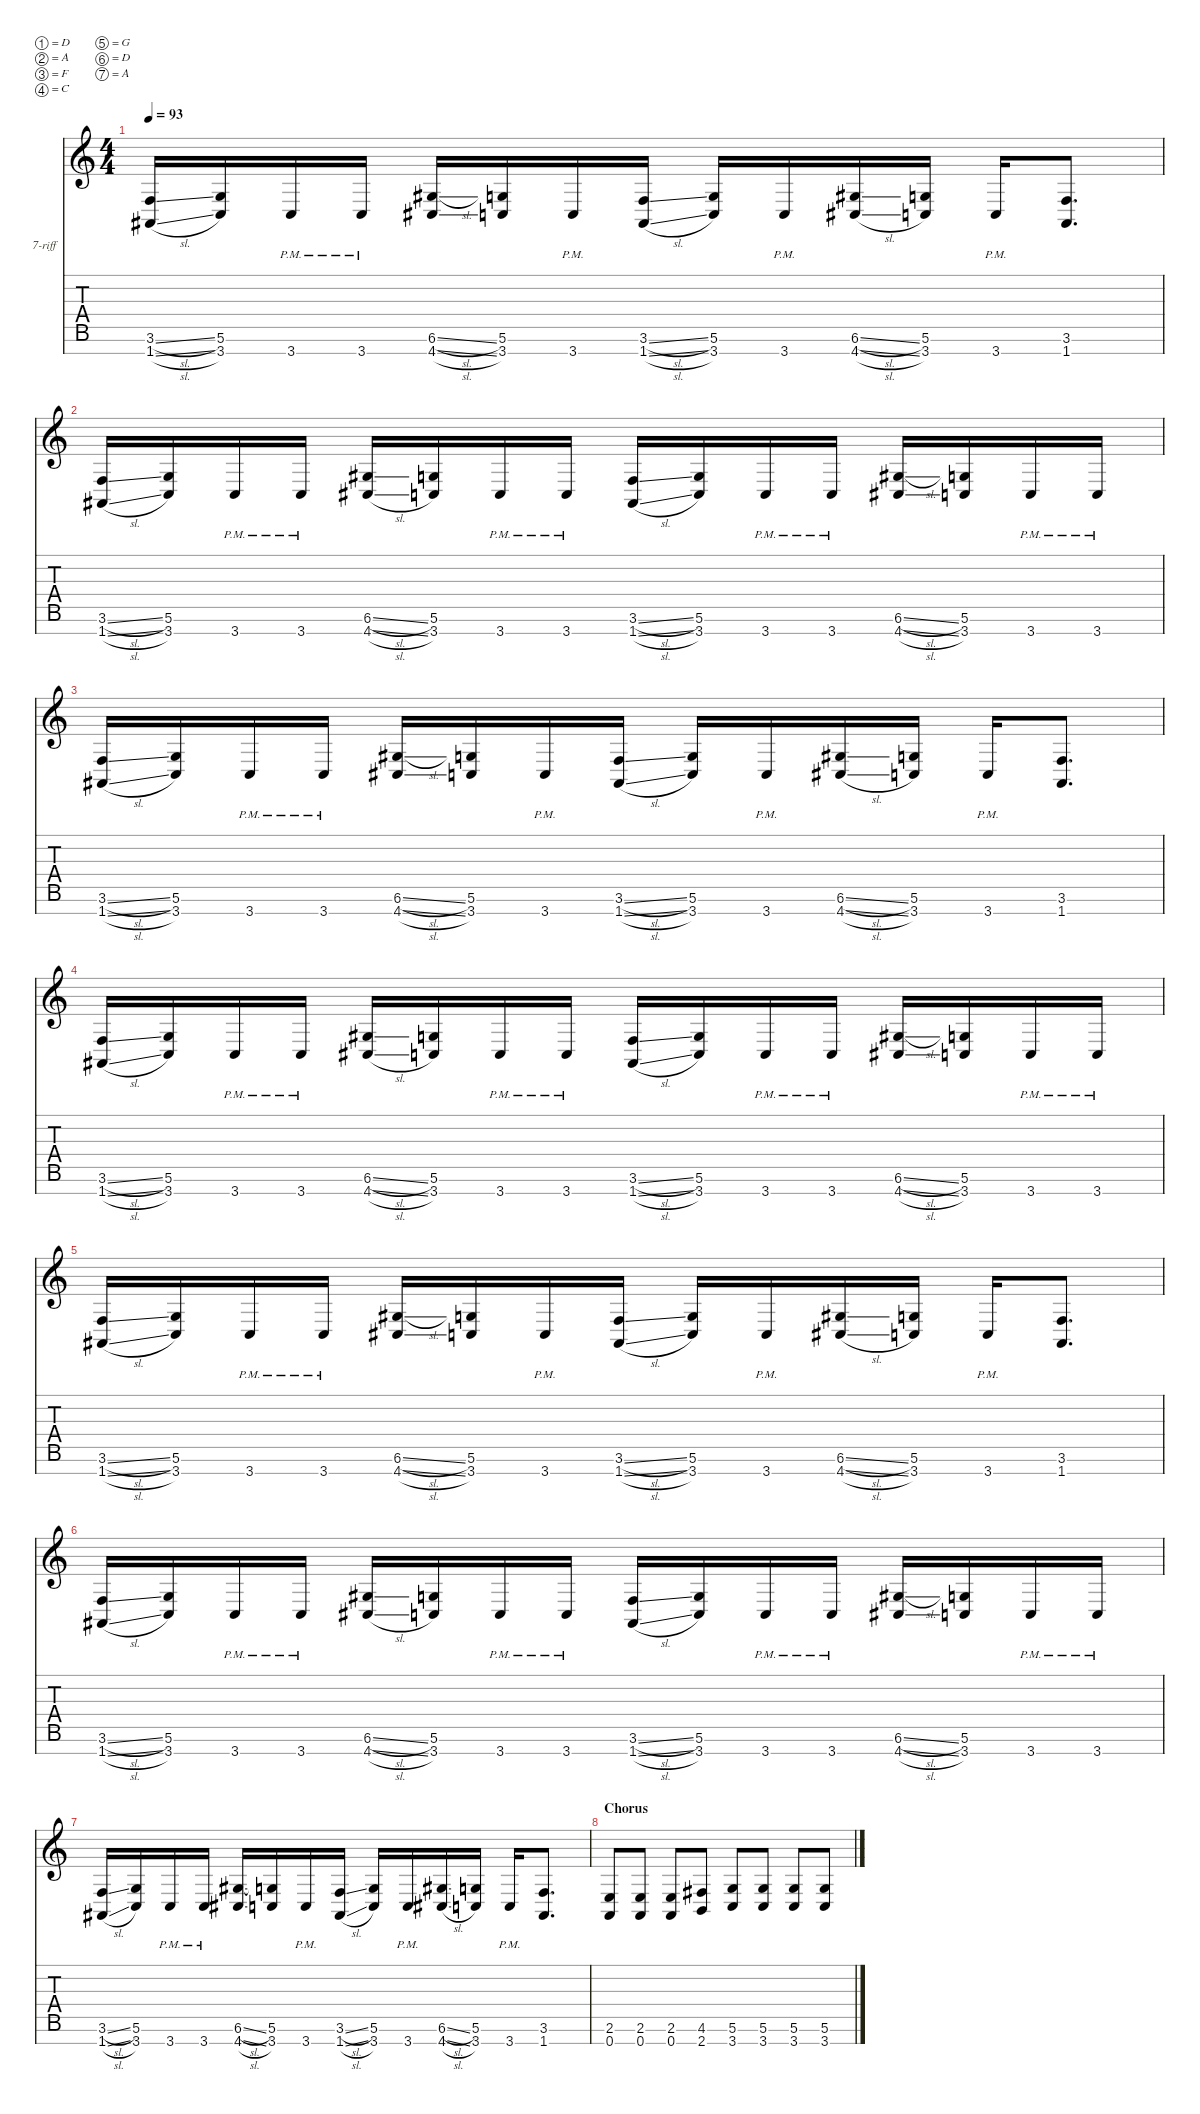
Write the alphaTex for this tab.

\defaultSystemsLayout 4
\hideDynamics
\bracketExtendMode nobrackets
\firstSystemTrackNameOrientation horizontal
\otherSystemsTrackNameOrientation horizontal
\track ("7-riff" "7-riff") {instrument distortionguitar}
\staff {score tabs}
\tuning (D4 A3 F3 C3 G2 D2 A1)
\ts (4 4)
\scale
0.957726
\tempo 93
\accidentals auto
\clef g2
\ottava regular
\simile none
\ks c
(3.6{sl} 1.7{sl acc #}).16{dy f beam Up} (5.6 3.7).16{beam Up} 3.7{pm}.16{beam Up} 3.7{pm}.16{beam Up} (4.7{sl acc #} 6.6{sl acc #}).16{beam Up} (3.7 5.6).16{beam Up} 3.7{pm}.16{beam Up} (3.6{sl} 1.7{sl acc #}).16{beam Up} (5.6 3.7).16{beam Up} 3.7{pm}.16{beam Up} (6.6{sl acc #} 4.7{sl acc #}).16{beam Up} (5.6 3.7).16{beam Up} 3.7{pm}.16{beam Up} (3.6 1.7{acc #}).8{d beam Up} |
\scale
0.957726 (3.6{sl} 1.7{sl acc #}).16{beam Up} (5.6 3.7).16{beam Up} 3.7{pm}.16{beam Up} 3.7{pm}.16{beam Up} (6.6{sl acc #} 4.7{sl acc #}).16{beam Up} (5.6 3.7).16{beam Up} 3.7{pm}.16{beam Up} 3.7{pm}.16{beam Up} (3.6{sl} 1.7{sl acc #}).16{beam Up} (5.6 3.7).16{beam Up} 3.7{pm}.16{beam Up} 3.7{pm}.16{beam Up} (4.7{sl acc #} 6.6{sl acc #}).16{beam Up} (3.7 5.6).16{beam Up} 3.7{pm}.16{beam Up} 3.7{pm}.16{beam Up} |
\scale
0.96299 (3.6{sl} 1.7{sl acc #}).16{beam Up} (5.6 3.7).16{beam Up} 3.7{pm}.16{beam Up} 3.7{pm}.16{beam Up} (4.7{sl acc #} 6.6{sl acc #}).16{beam Up} (3.7 5.6).16{beam Up} 3.7{pm}.16{beam Up} (3.6{sl} 1.7{sl acc #}).16{beam Up} (5.6 3.7).16{beam Up} 3.7{pm}.16{beam Up} (6.6{sl acc #} 4.7{sl acc #}).16{beam Up} (5.6 3.7).16{beam Up} 3.7{pm}.16{beam Up} (3.6 1.7{acc #}).8{d beam Up} |
\scale
0.96299 (3.6{sl} 1.7{sl acc #}).16{beam Up} (5.6 3.7).16{beam Up} 3.7{pm}.16{beam Up} 3.7{pm}.16{beam Up} (6.6{sl acc #} 4.7{sl acc #}).16{beam Up} (5.6 3.7).16{beam Up} 3.7{pm}.16{beam Up} 3.7{pm}.16{beam Up} (3.6{sl} 1.7{sl acc #}).16{beam Up} (5.6 3.7).16{beam Up} 3.7{pm}.16{beam Up} 3.7{pm}.16{beam Up} (4.7{sl acc #} 6.6{sl acc #}).16{beam Up} (3.7 5.6).16{beam Up} 3.7{pm}.16{beam Up} 3.7{pm}.16{beam Up} |
\scale
1.10577 (3.6{sl} 1.7{sl acc #}).16{beam Up} (5.6 3.7).16{beam Up} 3.7{pm}.16{beam Up} 3.7{pm}.16{beam Up} (4.7{sl acc #} 6.6{sl acc #}).16{beam Up} (3.7 5.6).16{beam Up} 3.7{pm}.16{beam Up} (3.6{sl} 1.7{sl acc #}).16{beam Up} (5.6 3.7).16{beam Up} 3.7{pm}.16{beam Up} (6.6{sl acc #} 4.7{sl acc #}).16{beam Up} (5.6 3.7).16{beam Up} 3.7{pm}.16{beam Up} (3.6 1.7{acc #}).8{d beam Up} |
\scale
0.957726 (3.6{sl} 1.7{sl acc #}).16{beam Up} (5.6 3.7).16{beam Up} 3.7{pm}.16{beam Up} 3.7{pm}.16{beam Up} (6.6{sl acc #} 4.7{sl acc #}).16{beam Up} (5.6 3.7).16{beam Up} 3.7{pm}.16{beam Up} 3.7{pm}.16{beam Up} (3.6{sl} 1.7{sl acc #}).16{beam Up} (5.6 3.7).16{beam Up} 3.7{pm}.16{beam Up} 3.7{pm}.16{beam Up} (4.7{sl acc #} 6.6{sl acc #}).16{beam Up} (3.7 5.6).16{beam Up} 3.7{pm}.16{beam Up} 3.7{pm}.16{beam Up} |
\scale
0.957726 (3.6{sl} 1.7{sl acc #}).16{beam Up} (5.6 3.7).16{beam Up} 3.7{pm}.16{beam Up} 3.7{pm}.16{beam Up} (4.7{sl acc #} 6.6{sl acc #}).16{beam Up} (3.7 5.6).16{beam Up} 3.7{pm}.16{beam Up} (3.6{sl} 1.7{sl acc #}).16{beam Up} (5.6 3.7).16{beam Up} 3.7{pm}.16{beam Up} (6.6{sl acc #} 4.7{sl acc #}).16{beam Up} (5.6 3.7).16{beam Up} 3.7{pm}.16{beam Up} (3.6 1.7{acc #}).8{d beam Up} |
\section ("" "Chorus")
\scale
0.978779 (2.6 0.7).8{beam Up} (2.6 0.7).8{beam Up} (2.6 0.7).8{beam Up} (4.6{acc #} 2.7).8{beam Up} (5.6 3.7).8{beam Up} (5.6 3.7).8{beam Up} (5.6 3.7).8{beam Up} (5.6 3.7).8{beam Up}
